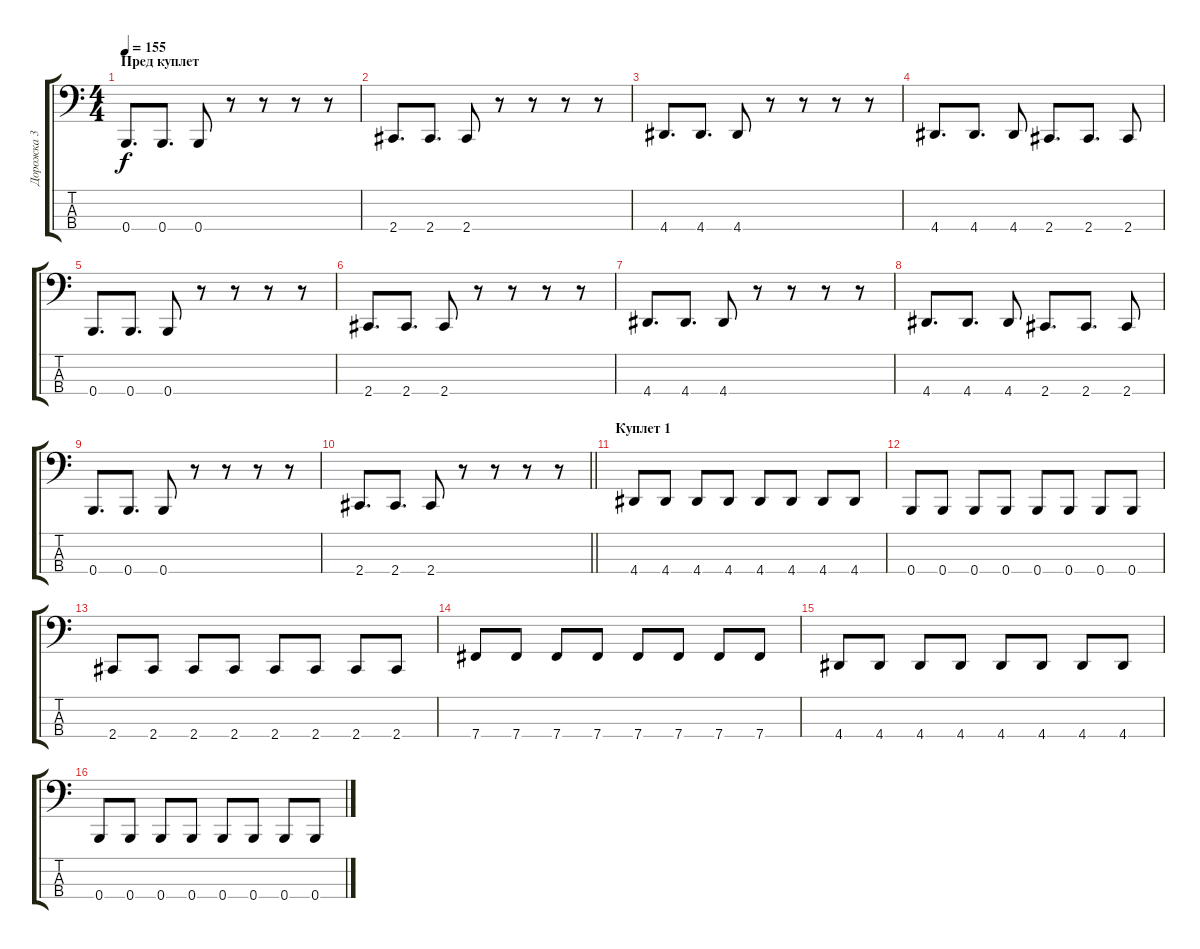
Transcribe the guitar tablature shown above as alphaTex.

\track ("Дорожка 3" "Дорожка 3") {instrument electricbasspick}
\staff {score tabs}
\tuning (E2 B1 Gb1 B0) {hide}
\ts (4 4)
\section ("" "Пред куплет")
\tempo 155
\clef f4
\ks c
0.4.8{d dy f} 0.4.8{d} 0.4.8 r.8 r.8 r.8 r.8 |
2.4.8{d} 2.4.8{d} 2.4.8 r.8 r.8 r.8 r.8 |
4.4.8{d} 4.4.8{d} 4.4.8 r.8 r.8 r.8 r.8 |
4.4.8{d} 4.4.8{d} 4.4.8 2.4.8{d} 2.4.8{d} 2.4.8 |
0.4.8{d} 0.4.8{d} 0.4.8 r.8 r.8 r.8 r.8 |
2.4.8{d} 2.4.8{d} 2.4.8 r.8 r.8 r.8 r.8 |
4.4.8{d} 4.4.8{d} 4.4.8 r.8 r.8 r.8 r.8 |
4.4.8{d} 4.4.8{d} 4.4.8 2.4.8{d} 2.4.8{d} 2.4.8 |
0.4.8{d} 0.4.8{d} 0.4.8 r.8 r.8 r.8 r.8 |
\barLineRight lightlight
2.4.8{d} 2.4.8{d} 2.4.8 r.8 r.8 r.8 r.8 |
\section ("" "Куплет 1")
4.4.8 4.4.8 4.4.8 4.4.8 4.4.8 4.4.8 4.4.8 4.4.8 |
0.4.8 0.4.8 0.4.8 0.4.8 0.4.8 0.4.8 0.4.8 0.4.8 |
2.4.8 2.4.8 2.4.8 2.4.8 2.4.8 2.4.8 2.4.8 2.4.8 |
7.4.8 7.4.8 7.4.8 7.4.8 7.4.8 7.4.8 7.4.8 7.4.8 |
4.4.8 4.4.8 4.4.8 4.4.8 4.4.8 4.4.8 4.4.8 4.4.8 |
0.4.8 0.4.8 0.4.8 0.4.8 0.4.8 0.4.8 0.4.8 0.4.8
